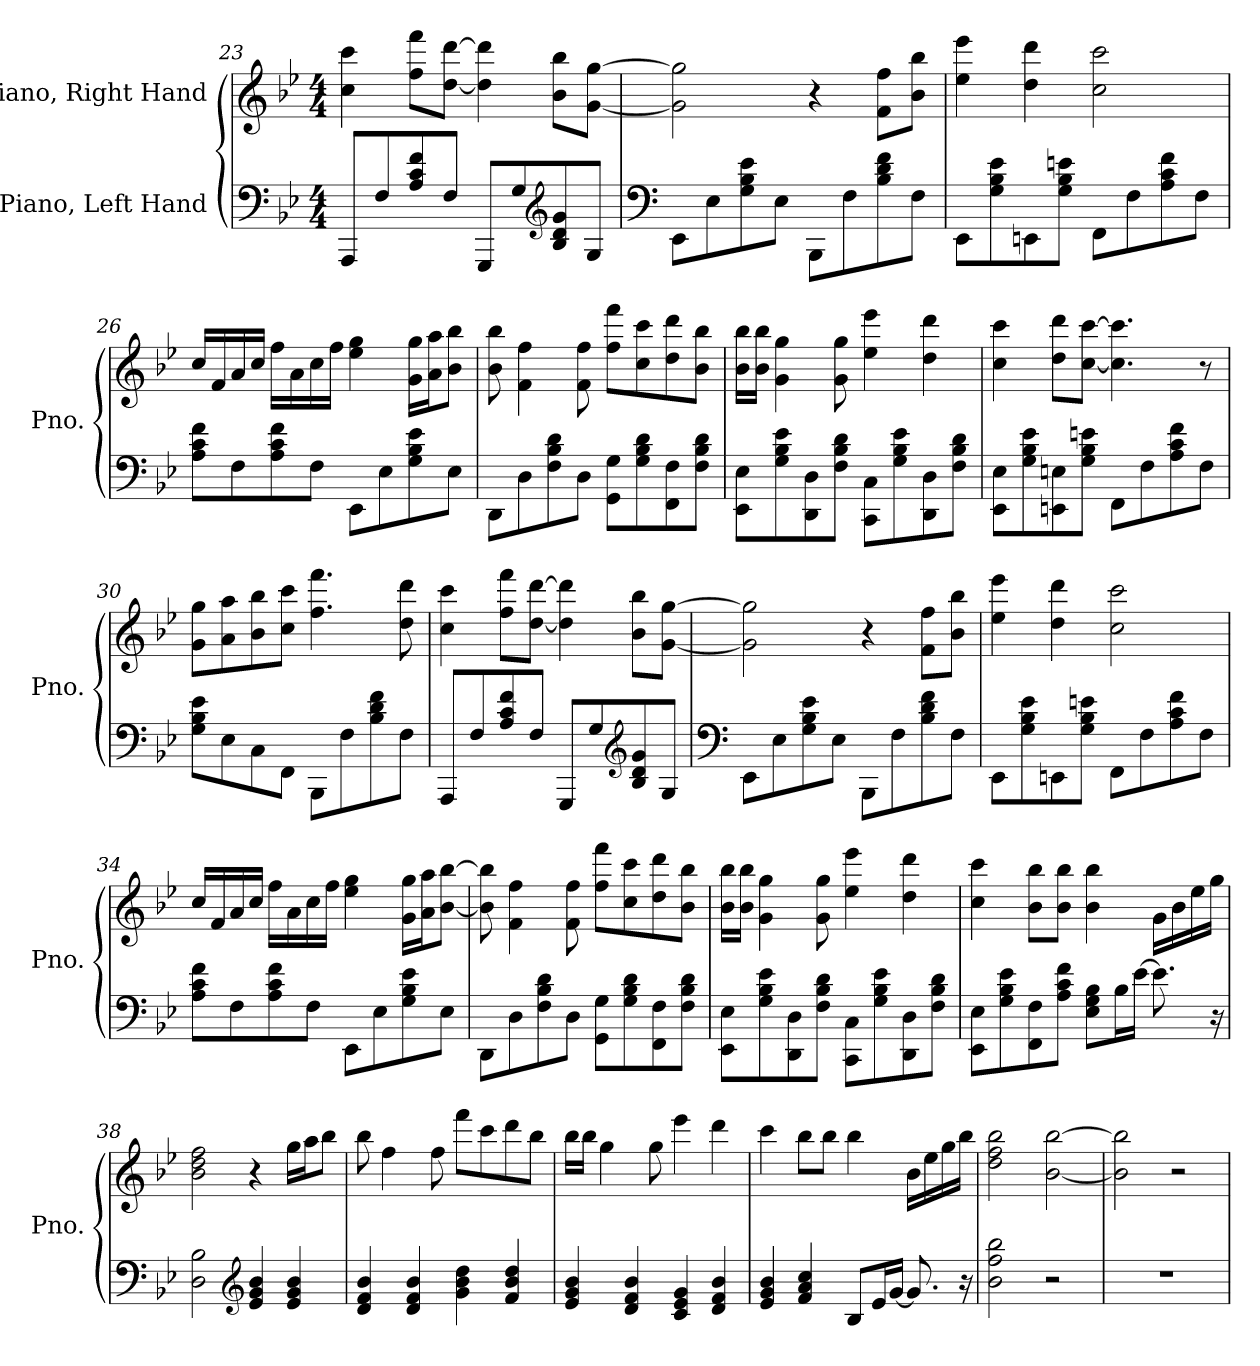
**kern	**kern
*part2	*part1
*staff2	*staff1
*I"Piano, Left Hand	*I"Piano, Right Hand
*I'Pno.	*I'Pno.
!!LO:PB:g=z
*clefF4	*clefG2
*k[b-e-]	*k[b-e-]
*M4/4	*M4/4
=23	=23
8AAA/L	4cc\ 4ccc\
8F/	.
8A/ 8c/ 8f/	8ff\ 8fff\L
8F/J	[8dd\ [8ddd\J
8GGG/L	4dd\] 4ddd\]
8G/	.
*clefG2	*
8B-/ 8d/ 8g/	8b-\ 8bb-\L
8G/J	[8g\ [8gg\J
=24	=24
*clefF4	*
8EE-\L	2g\] 2gg\]
8E-\	.
8G\ 8B-\ 8e-\	.
8E-\J	.
8BBB-\L	4r
8F\	.
8B-\ 8d\ 8f\	8f\ 8ff\L
8F\J	8b-\ 8bb-\J
=25	=25
8EE-\L	4ee-\ 4eee-\
8G\ 8B-\ 8e-\	.
8EEn\	4dd\ 4ddd\
8G\ 8B-\ 8en\J	.
8FF\L	2cc\ 2ccc\
8F\	.
8A\ 8c\ 8f\	.
8F\J	.
!!LO:LB:g=z
=26	=26
8A\ 8c\ 8f\L	16cc/LL
.	16f/
8F\	16a/
.	16cc/JJ
8A\ 8c\ 8f\	16ff\LL
.	16a\
8F\J	16cc\
.	16ff\JJ
8EE-\L	4ee-\ 4gg\
8E-\	.
8G\ 8B-\ 8e-\	16g\ 16gg\LL
.	16a\ 16aa\J
8E-\J	8b-\ 8bb-\J
=27	=27
8DD\L	8b-\ 8bb-\
8D\	4f\ 4ff\
8F\ 8B-\ 8d\	.
8D\J	8f\ 8ff\
8GG\ 8G\L	8ff\ 8fff\L
8G\ 8B-\ 8d\	8cc\ 8ccc\
8FF\ 8F\	8dd\ 8ddd\
8F\ 8B-\ 8d\J	8b-\ 8bb-\J
=28	=28
8EE-\ 8E-\L	16b-\ 16bb-\LL
.	16b-\ 16bb-\JJ
8G\ 8B-\ 8e-\	4g\ 4gg\
8DD\ 8D\	.
8F\ 8B-\ 8d\J	8g\ 8gg\
8CC\ 8C\L	4ee-\ 4eee-\
8G\ 8B-\ 8e-\	.
8DD\ 8D\	4dd\ 4ddd\
8F\ 8B-\ 8d\J	.
=29	=29
8EE-\ 8E-\L	4cc\ 4ccc\
8G\ 8B-\ 8e-\	.
8EEn\ 8En\	8dd\ 8ddd\L
8G\ 8B-\ 8en\J	[8cc\ [8ccc\J
8FF\L	4.cc\] 4.ccc\]
8F\	.
8A\ 8c\ 8f\	.
8F\J	8r
!!LO:LB:g=z
=30	=30
8G\ 8B-\ 8e-\L	8g\ 8gg\L
8E-\	8a\ 8aa\
8C\	8b-\ 8bb-\
8FF\J	8cc\ 8ccc\J
8BBB-\L	4.ff\ 4.fff\
8F\	.
8B-\ 8d\ 8f\	.
8F\J	8dd\ 8ddd\
=31	=31
8AAA/L	4cc\ 4ccc\
8F/	.
8A/ 8c/ 8f/	8ff\ 8fff\L
8F/J	[8dd\ [8ddd\J
8GGG/L	4dd\] 4ddd\]
8G/	.
*clefG2	*
8B-/ 8d/ 8g/	8b-\ 8bb-\L
8G/J	[8g\ [8gg\J
=32	=32
*clefF4	*
8EE-\L	2g\] 2gg\]
8E-\	.
8G\ 8B-\ 8e-\	.
8E-\J	.
8BBB-\L	4r
8F\	.
8B-\ 8d\ 8f\	8f\ 8ff\L
8F\J	8b-\ 8bb-\J
=33	=33
8EE-\L	4ee-\ 4eee-\
8G\ 8B-\ 8e-\	.
8EEn\	4dd\ 4ddd\
8G\ 8B-\ 8en\J	.
8FF\L	2cc\ 2ccc\
8F\	.
8A\ 8c\ 8f\	.
8F\J	.
!!LO:LB:g=z
=34	=34
8A\ 8c\ 8f\L	16cc/LL
.	16f/
8F\	16a/
.	16cc/JJ
8A\ 8c\ 8f\	16ff\LL
.	16a\
8F\J	16cc\
.	16ff\JJ
8EE-\L	4ee-\ 4gg\
8E-\	.
8G\ 8B-\ 8e-\	16g\ 16gg\LL
.	16a\ 16aa\J
8E-\J	[8b-\ [8bb-\J
=35	=35
8DD\L	8b-\] 8bb-\]
8D\	4f\ 4ff\
8F\ 8B-\ 8d\	.
8D\J	8f\ 8ff\
8GG\ 8G\L	8ff\ 8fff\L
8G\ 8B-\ 8d\	8cc\ 8ccc\
8FF\ 8F\	8dd\ 8ddd\
8F\ 8B-\ 8d\J	8b-\ 8bb-\J
=36	=36
8EE-\ 8E-\L	16b-\ 16bb-\LL
.	16b-\ 16bb-\JJ
8G\ 8B-\ 8e-\	4g\ 4gg\
8DD\ 8D\	.
8F\ 8B-\ 8d\J	8g\ 8gg\
8CC\ 8C\L	4ee-\ 4eee-\
8G\ 8B-\ 8e-\	.
8DD\ 8D\	4dd\ 4ddd\
8F\ 8B-\ 8d\J	.
!!LO:LB:g=z
=37	=37
8EE-\ 8E-\L	4cc\ 4ccc\
8G\ 8B-\ 8e-\	.
8FF\ 8F\	8b-\ 8bb-\L
8A\ 8c\ 8f\J	8b-\ 8bb-\J
8E-\ 8G\ 8B-\L	4b-\ 4bb-\
16B-\L	.
[16e-\JJ	.
8.e-\]	16g\LL
.	16b-\
.	16ee-\
16r	16gg\JJ
=38	=38
2D\ 2B-\	2b-\ 2dd\ 2ff\
*clefG2	*
4e-/ 4g/ 4b-/	4r
4e-/ 4g/ 4b-/	16gg\LL
.	16aa\J
.	8bb-\J
=39	=39
4d/ 4f/ 4b-/	8bb-\
.	4ff\
4d/ 4f/ 4b-/	.
.	8ff\
4g\ 4b-\ 4dd\	8fff\L
.	8ccc\
4f/ 4b-/ 4dd/	8ddd\
.	8bb-\J
=40	=40
4e-/ 4g/ 4b-/	16bb-\LL
.	16bb-\JJ
.	4gg\
4d/ 4f/ 4b-/	.
.	8gg\
4c/ 4e-/ 4g/	4eee-\
4d/ 4f/ 4b-/	4ddd\
!!LO:LB:g=z
=41	=41
4e-/ 4g/ 4b-/	4ccc\
4f/ 4a/ 4cc/	8bb-\L
.	8bb-\J
8B-/L	4bb-\
16e-/L	.
[16g/JJ	.
8.g/]	16b-\LL
.	16ee-\
.	16gg\
16r	16bb-\JJ
=42	=42
2b-\ 2ff\ 2bb-\	2dd\ 2ff\ 2bb-\
2r	[2b-\ [2bb-\
=43	=43
1r	2b-\] 2bb-\]
.	2r
=	=
*-	*-
